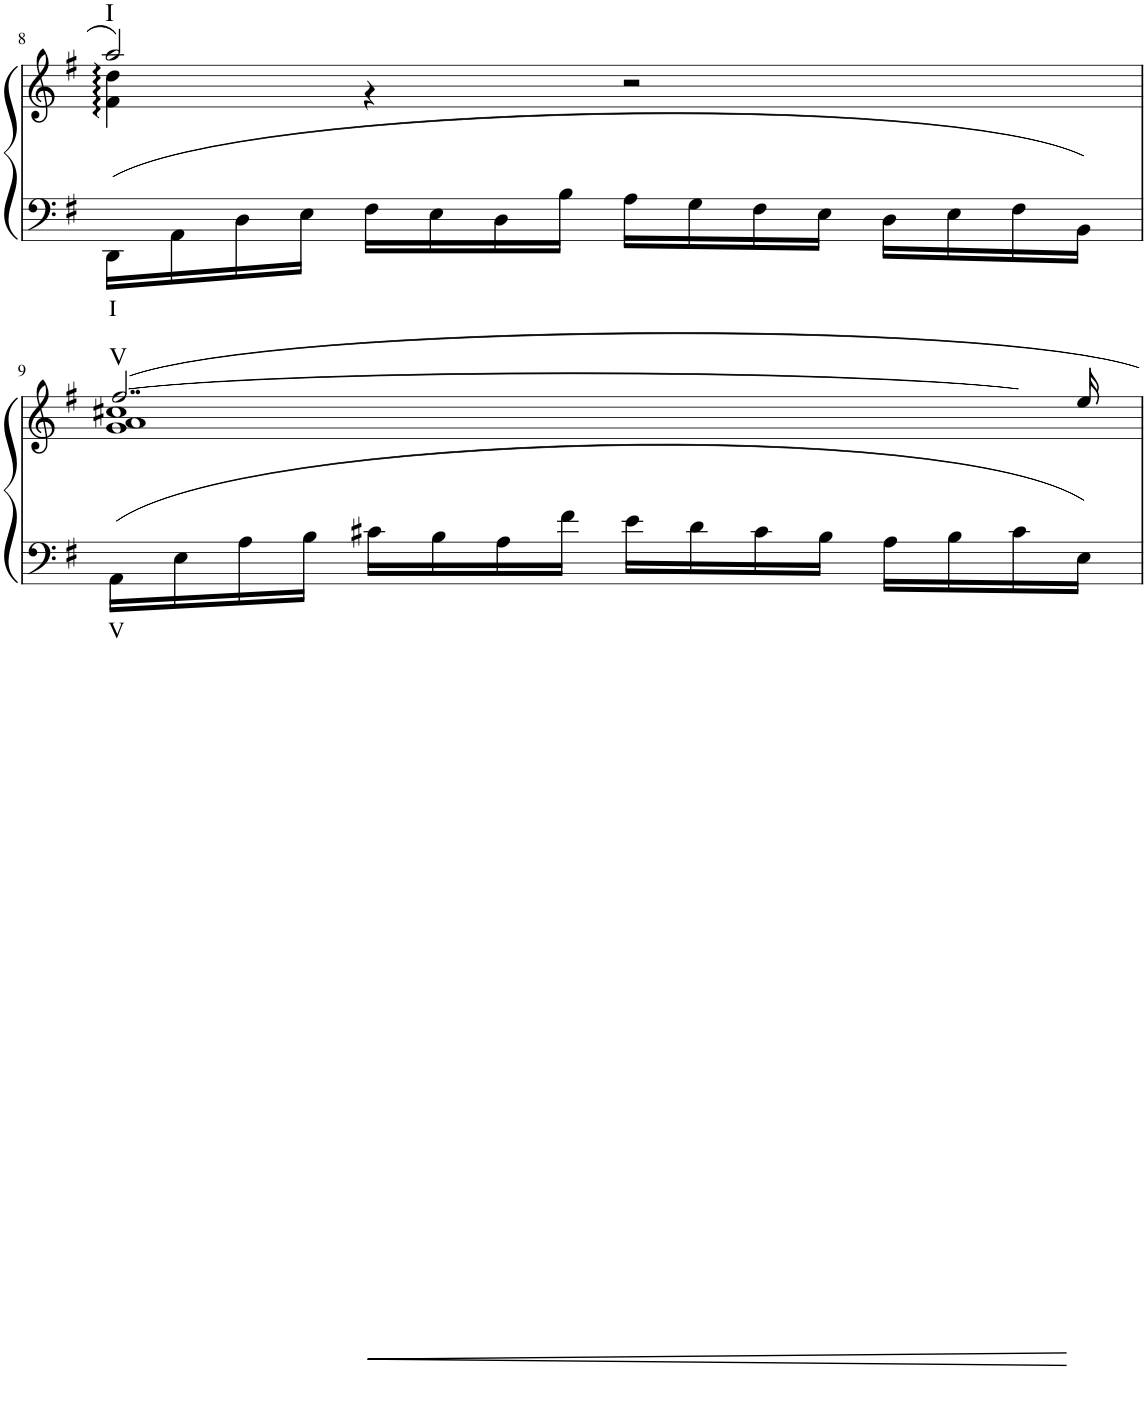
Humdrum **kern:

**kern	**text	**kern	**harte
*part1	*part1	*part1	*part1
*staff2	*staff2	*staff1	*
*I"Piano	*	*	*
*I'Pno	*	*	*
!!LO:PB:g=z
*clefF4	*	*clefG2	*
*k[f#]	*	*k[f#]	*
*M4/4	*	*M4/4	*
*met(c|)	*	*met(c|)	*
=8	=8	=8	=8
!	!LO:LY:b	!	!LO:H:kt=I
*	*	*^	*
16DD\LL	I	2aa/	4f#\ 4dd\	N
16AA\	.	.	.	.
16D\	.	.	.	.
16E\JJ	.	.	.	.
16F#\LL	.	.	4r	.
16E\	.	.	.	.
16D\	.	.	.	.
16B\JJ	.	.	.	.
16A\LL	.	2r	2ryy	.
16G\	.	.	.	.
16F#\	.	.	.	.
16E\JJ	.	.	.	.
16D\LL	.	.	.	.
16E\	.	.	.	.
16F#\	.	.	.	.
16BB\JJ	.	.	.	.
!!LO:LB:g=z	!!
=9	=9	=9	=9	=9
!	!LO:LY:b	!	!	!LO:H:kt=V
16AA\LL	V	[>2..ff#/	1g 1a 1cc#X	N
16E\	.	.	.	.
16A\	.	.	.	.
16B\JJ	.	.	.	.
16c#X\LL	.	.	.	.
16B\	.	.	.	.
16A\	.	.	.	.
16f#\JJ	.	.	.	.
16e\LL	.	.	.	.
16d\	.	.	.	.
16c#\	.	.	.	.
16B\JJ	.	.	.	.
16A\LL	.	.	.	.
16B\	.	.	.	.
16c#\	.	16ff#!LL]	.	.
16E\JJ	.	16ee/JJ	.	.
*	*	*v	*v	*
=	=	=	=
*-	*-	*-	*-
